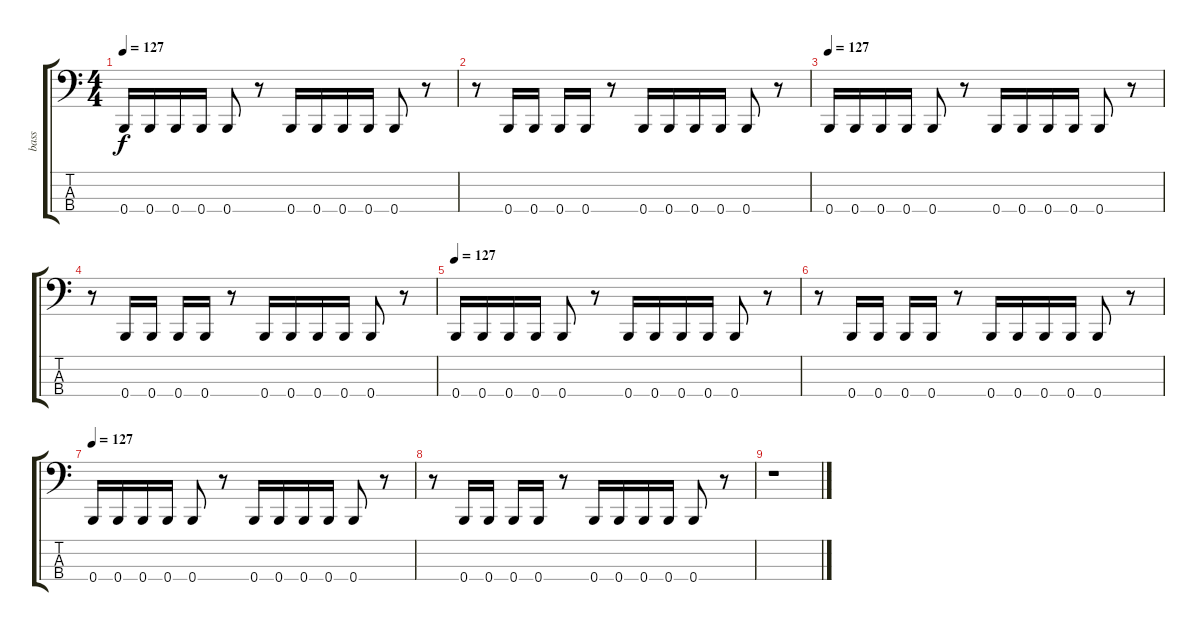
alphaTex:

\track ("bass" "bass") {instrument electricbasspick}
\staff {score tabs}
\tuning (E2 B1 Gb1 B0) {hide}
\ts (4 4)
\tempo 127
\clef f4
\ks c
0.4.16{dy f} 0.4.16 0.4.16 0.4.16 0.4.8 r.8 0.4.16 0.4.16 0.4.16 0.4.16 0.4.8 r.8 |
r.8 0.4.16 0.4.16 0.4.16 0.4.16 r.8 0.4.16 0.4.16 0.4.16 0.4.16 0.4.8 r.8 |
\tempo 127
0.4.16 0.4.16 0.4.16 0.4.16 0.4.8 r.8 0.4.16 0.4.16 0.4.16 0.4.16 0.4.8 r.8 |
r.8 0.4.16 0.4.16 0.4.16 0.4.16 r.8 0.4.16 0.4.16 0.4.16 0.4.16 0.4.8 r.8 |
\tempo 127
0.4.16 0.4.16 0.4.16 0.4.16 0.4.8 r.8 0.4.16 0.4.16 0.4.16 0.4.16 0.4.8 r.8 |
r.8 0.4.16 0.4.16 0.4.16 0.4.16 r.8 0.4.16 0.4.16 0.4.16 0.4.16 0.4.8 r.8 |
\tempo 127
0.4.16 0.4.16 0.4.16 0.4.16 0.4.8 r.8 0.4.16 0.4.16 0.4.16 0.4.16 0.4.8 r.8 |
r.8 0.4.16 0.4.16 0.4.16 0.4.16 r.8 0.4.16 0.4.16 0.4.16 0.4.16 0.4.8 r.8 |
r.1
